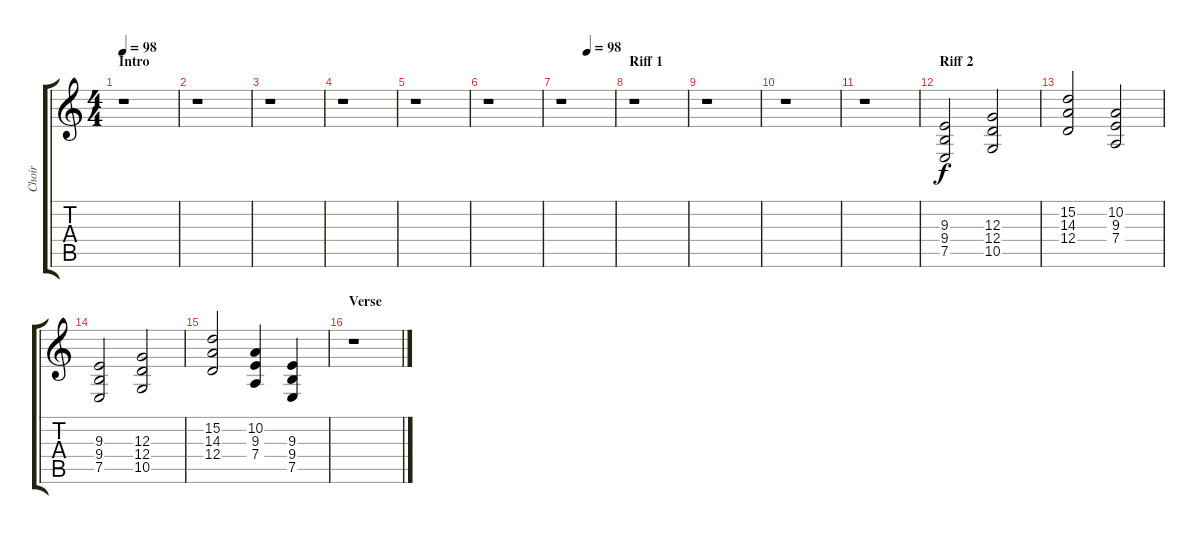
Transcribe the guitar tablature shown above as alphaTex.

\track ("Choir" "Choir") {instrument synthvoice}
\staff {score tabs}
\tuning (E4 B3 G3 D3 A2 E2) {hide}
\ts (4 4)
\section ("" "Intro")
\tempo 98
\tempo 60
\tempo 98
\clef g2
\ks c
r.1{dy f instrument synthvoice} |
r.1 |
r.1 |
r.1 |
r.1 |
r.1 |
\tempo (98 0.5)
r.1 |
\section ("" "Riff 1")
r.1 |
r.1 |
r.1 |
r.1 |
\section ("" "Riff 2")
(9.3 9.4 7.5).2 (12.3 12.4 10.5).2 |
(15.2 14.3 12.4).2 (10.2 9.3 7.4).2 |
(9.3 9.4 7.5).2 (12.3 12.4 10.5).2 |
(15.2 14.3 12.4).2 (10.2 9.3 7.4).4 (9.3 9.4 7.5).4 |
\section ("" "Verse")
r.1
